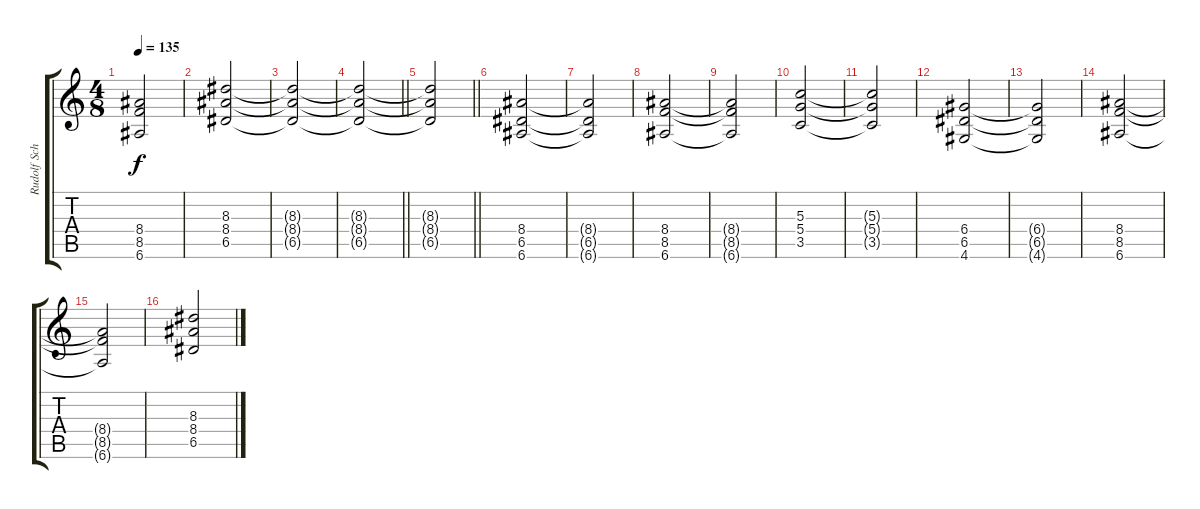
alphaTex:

\track ("Rudolf Schenker" "Rudolf Sch") {instrument overdrivenguitar}
\staff {score tabs}
\tuning (E4 B3 G3 D3 A2 E2) {hide}
\ts (4 8)
\tempo 135
\clef g2
\ks c
(8.4{t} 8.5{t} 6.6{t}).2{dy f} |
(8.3 8.4 6.5).2 |
(8.3{t} 8.4{t} 6.5{t}).2 |
\barLineRight lightlight
(8.3{t} 8.4{t} 6.5{t}).2 |
\barLineRight lightlight
(8.3{t} 8.4{t} 6.5{t}).2 |
\section ("" "")
(8.4 6.5 6.6).2 |
(8.4{t} 6.5{t} 6.6{t}).2 |
(8.4 8.5 6.6).2 |
(8.4{t} 8.5{t} 6.6{t}).2 |
(5.3 5.4 3.5).2 |
(5.3{t} 5.4{t} 3.5{t}).2 |
(6.4 6.5 4.6).2 |
(6.4{t} 6.5{t} 4.6{t}).2 |
(8.4 8.5 6.6).2 |
(8.4{t} 8.5{t} 6.6{t}).2 |
(8.3 8.4 6.5).2
